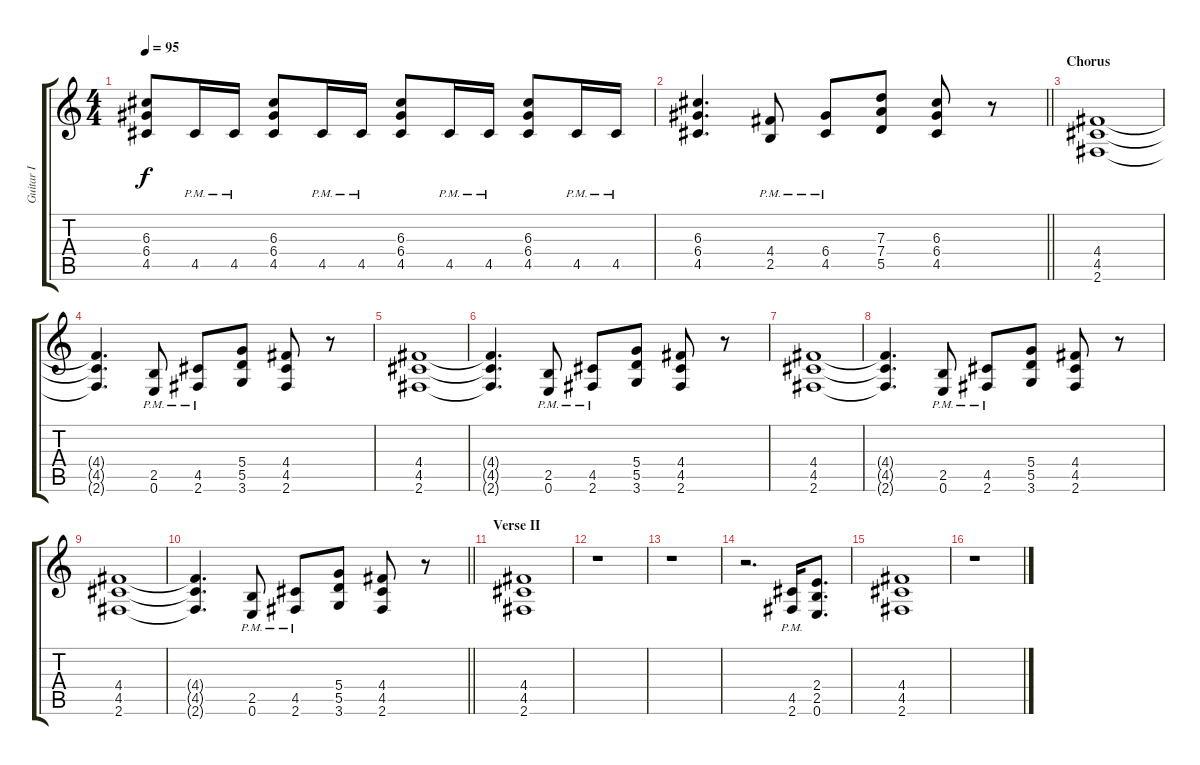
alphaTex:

\track ("Guitar I" "Guitar I") {instrument overdrivenguitar}
\staff {score tabs}
\tuning (E4 B3 G3 D3 A2 E2) {hide}
\ts (4 4)
\tempo 95
\clef g2
\ks c
(6.3 6.4 4.5).8{dy f} 4.5{pm}.16 4.5{pm}.16 (6.3 6.4 4.5).8 4.5{pm}.16 4.5{pm}.16 (6.3 6.4 4.5).8 4.5{pm}.16 4.5{pm}.16 (6.3 6.4 4.5).8 4.5{pm}.16 4.5{pm}.16 |
\barLineRight lightlight
(6.3 6.4 4.5).4{d} (4.4{pm} 2.5{pm}).8 (6.4{pm} 4.5{pm}).8 (7.3 7.4 5.5).8 (6.3 6.4 4.5).8 r.8 |
\section ("" "Chorus")
(4.4 4.5 2.6).1 |
(4.4{t} 4.5{t} 2.6{t}).4{d} (2.5{pm} 0.6{pm}).8 (4.5{pm} 2.6{pm}).8 (5.4 5.5 3.6).8 (4.4 4.5 2.6).8 r.8 |
(4.4 4.5 2.6).1 |
(4.4{t} 4.5{t} 2.6{t}).4{d} (2.5{pm} 0.6{pm}).8 (4.5{pm} 2.6{pm}).8 (5.4 5.5 3.6).8 (4.4 4.5 2.6).8 r.8 |
(4.4 4.5 2.6).1 |
(4.4{t} 4.5{t} 2.6{t}).4{d} (2.5{pm} 0.6{pm}).8 (4.5{pm} 2.6{pm}).8 (5.4 5.5 3.6).8 (4.4 4.5 2.6).8 r.8 |
(4.4 4.5 2.6).1 |
\barLineRight lightlight
(4.4{t} 4.5{t} 2.6{t}).4{d} (2.5{pm} 0.6{pm}).8 (4.5{pm} 2.6{pm}).8 (5.4 5.5 3.6).8 (4.4 4.5 2.6).8 r.8 |
\section ("" "Verse II")
(4.4 4.5 2.6).1 |
r.1 |
r.1 |
r.2{d} (4.5{pm} 2.6{pm}).16 (2.4 2.5 0.6).8{d} |
(4.4 4.5 2.6).1 |
r.1
